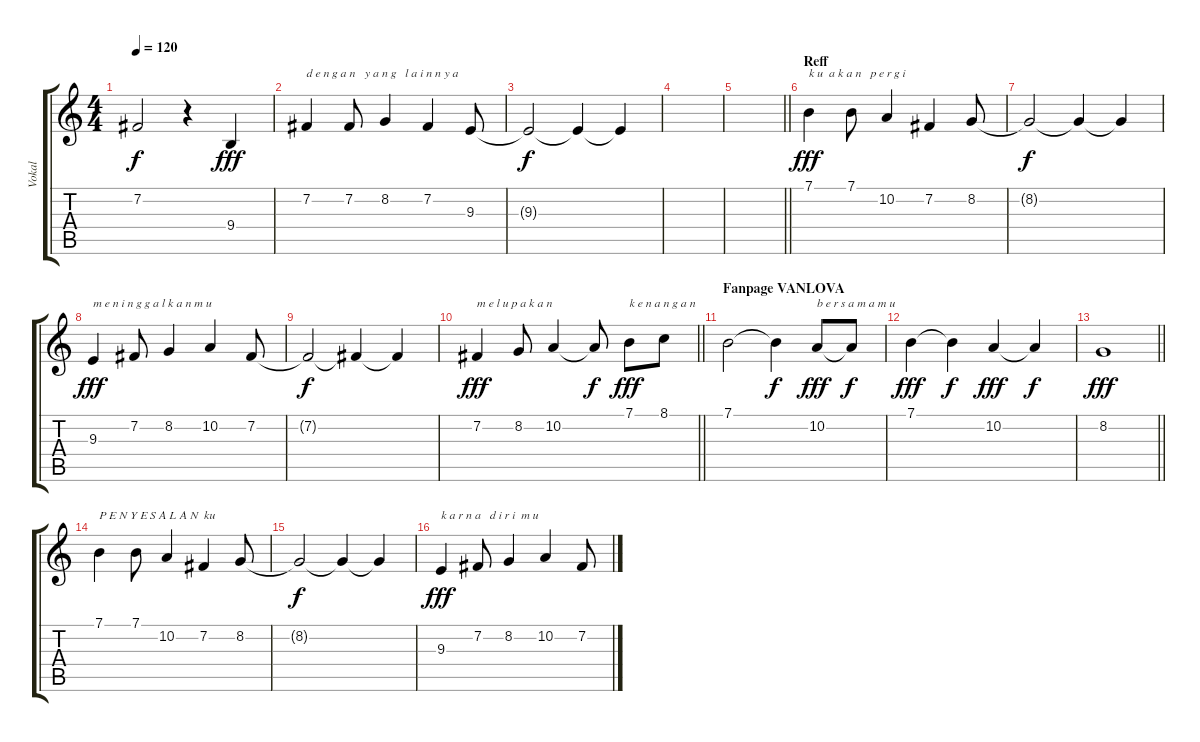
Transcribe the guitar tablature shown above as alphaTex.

\track ("Vokal" "Vokal") {instrument frenchhorn}
\staff {score tabs}
\tuning (E4 B3 G3 D3 A2 E2) {hide}
\ts (4 4)
\tempo 120
\clef g2
\ks c
7.2{t}.2{dy f} r.4 9.4.4{dy fff} |
7.2.4{txt "d e n g a n   y a n g   l a i n n y a"} 7.2.8 8.2.4 7.2.4 9.3.8 |
9.3{t}.2{dy f} 9.3{t}.4 9.3{t}.4 |
|
\barLineRight lightlight
|
\section ("" "Reff")
7.1.4{txt "k u  a k a n   p e r g i" dy fff} 7.1.8 10.2.4 7.2.4 8.2.8 |
8.2{t}.2{dy f} 8.2{t}.4 8.2{t}.4 |
9.3.4{txt "m e n i n g g a l k a n m u" dy fff} 7.2.8 8.2.4 10.2.4 7.2.8 |
7.2{t}.2{dy f} 7.2{t}.4 7.2{t}.4 |
\barLineRight lightlight
7.2.4{txt "m e l u p a k a n" dy fff} 8.2.8 10.2.4 10.2{t}.8{dy f} 7.1.8{txt "k e n a n g a n" dy fff} 8.1.8 |
\section ("" "Fanpage VANLOVA")
7.1.2 7.1{t}.4{dy f} 10.2.8{txt "b e r s a m a m u" dy fff} 10.2{t}.8{dy f} |
7.1.4{dy fff} 7.1{t}.4{dy f} 10.2.4{dy fff} 10.2{t}.4{dy f} |
\barLineRight lightlight
8.2.1{dy fff} |
7.1.4{txt "P E N Y E S A L A N  ku"} 7.1.8 10.2.4 7.2.4 8.2.8 |
8.2{t}.2{dy f} 8.2{t}.4 8.2{t}.4 |
9.3.4{txt "k a r n a   d i r i  m u" dy fff} 7.2.8 8.2.4 10.2.4 7.2.8
